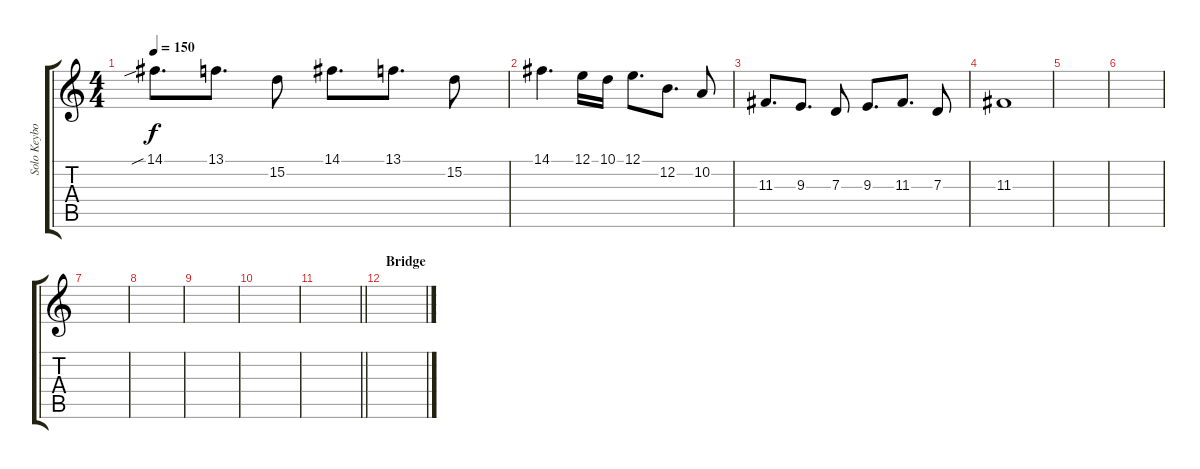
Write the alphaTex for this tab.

\track ("Solo Keyboard" "Solo Keybo") {instrument stringensemble1}
\staff {score tabs}
\tuning (E4 B3 G3 D3 A2 E2) {hide}
\ts (4 4)
\tempo 150
\clef g2
\ks c
14.1{sib}.8{d dy f} 13.1.8{d} 15.2.8 14.1.8{d} 13.1.8{d} 15.2.8 |
14.1.4{d} 12.1.16 10.1.16 12.1.8{d} 12.2.8{d} 10.2.8 |
11.3.8{d} 9.3.8{d} 7.3.8 9.3.8{d} 11.3.8{d} 7.3.8 |
11.3.1 |
|
|
|
|
|
|
\barLineRight lightlight
|
\section ("" "Bridge")
